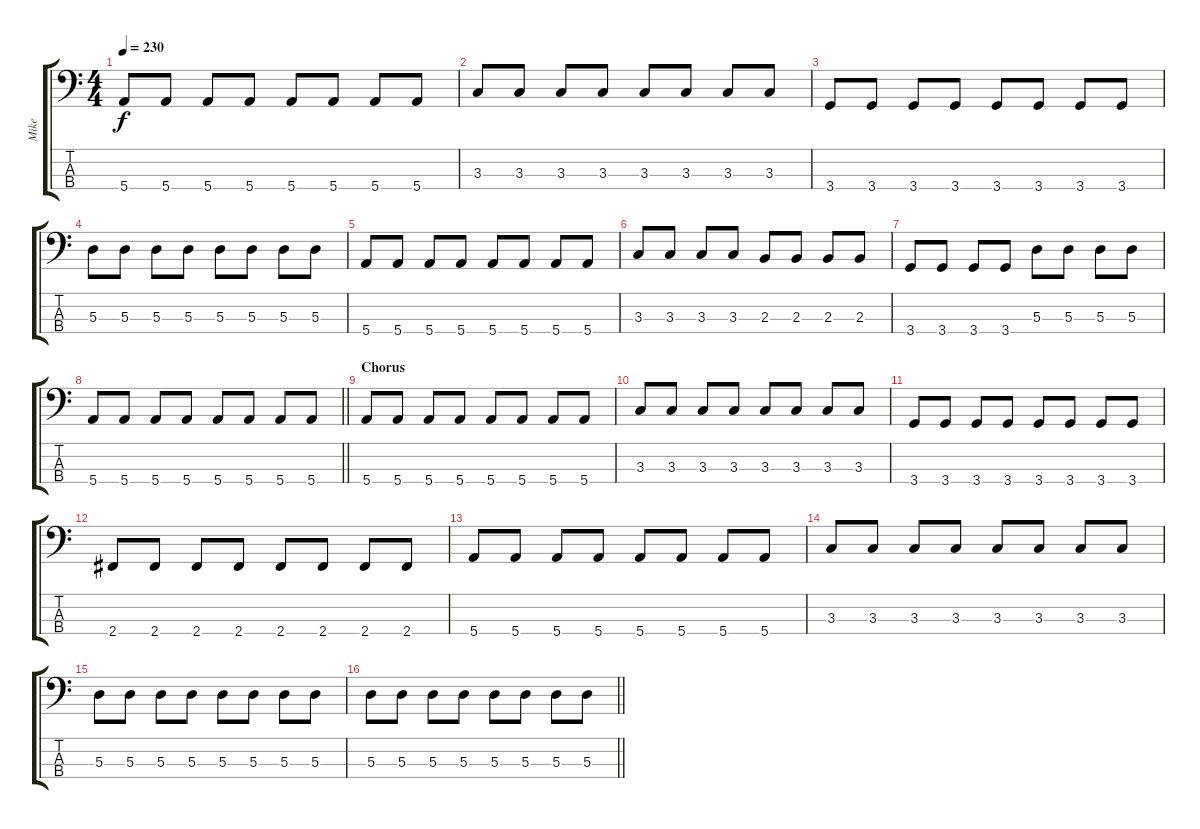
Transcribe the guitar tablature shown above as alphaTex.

\track ("Mike" "Mike") {instrument electricbasspick}
\staff {score tabs}
\tuning (G2 D2 A1 E1) {hide}
\ts (4 4)
\tempo 230
\clef f4
\ks c
5.4.8{dy f} 5.4.8 5.4.8 5.4.8 5.4.8 5.4.8 5.4.8 5.4.8 |
3.3.8 3.3.8 3.3.8 3.3.8 3.3.8 3.3.8 3.3.8 3.3.8 |
3.4.8 3.4.8 3.4.8 3.4.8 3.4.8 3.4.8 3.4.8 3.4.8 |
5.3.8 5.3.8 5.3.8 5.3.8 5.3.8 5.3.8 5.3.8 5.3.8 |
5.4.8 5.4.8 5.4.8 5.4.8 5.4.8 5.4.8 5.4.8 5.4.8 |
3.3.8 3.3.8 3.3.8 3.3.8 2.3.8 2.3.8 2.3.8 2.3.8 |
3.4.8 3.4.8 3.4.8 3.4.8 5.3.8 5.3.8 5.3.8 5.3.8 |
\barLineRight lightlight
5.4.8 5.4.8 5.4.8 5.4.8 5.4.8 5.4.8 5.4.8 5.4.8 |
\section ("" "Chorus")
5.4.8 5.4.8 5.4.8 5.4.8 5.4.8 5.4.8 5.4.8 5.4.8 |
3.3.8 3.3.8 3.3.8 3.3.8 3.3.8 3.3.8 3.3.8 3.3.8 |
3.4.8 3.4.8 3.4.8 3.4.8 3.4.8 3.4.8 3.4.8 3.4.8 |
2.4.8 2.4.8 2.4.8 2.4.8 2.4.8 2.4.8 2.4.8 2.4.8 |
5.4.8 5.4.8 5.4.8 5.4.8 5.4.8 5.4.8 5.4.8 5.4.8 |
3.3.8 3.3.8 3.3.8 3.3.8 3.3.8 3.3.8 3.3.8 3.3.8 |
5.3.8 5.3.8 5.3.8 5.3.8 5.3.8 5.3.8 5.3.8 5.3.8 |
\barLineRight lightlight
5.3.8 5.3.8 5.3.8 5.3.8 5.3.8 5.3.8 5.3.8 5.3.8
